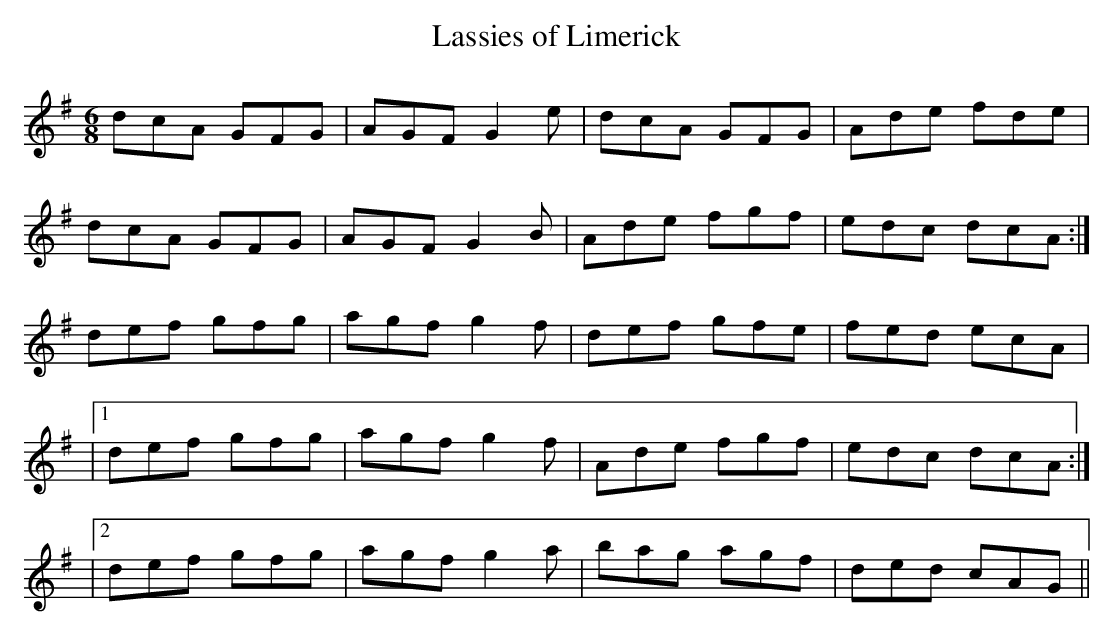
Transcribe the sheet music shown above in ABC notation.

X:1
T: Lassies of Limerick
M: 6/8
L: 1/8
K: G
dcA GFG | AGF G2 e | dcA GFG | Ade fde |
dcA GFG | AGF G2 B | Ade fgf | edc dcA :|
def gfg | agf g2 f | def gfe | fed ecA |
|1 def gfg | agf g2 f | Ade fgf | edc dcA :|
|2 def gfg | agf g2 a | bag agf | ded cAG ||
